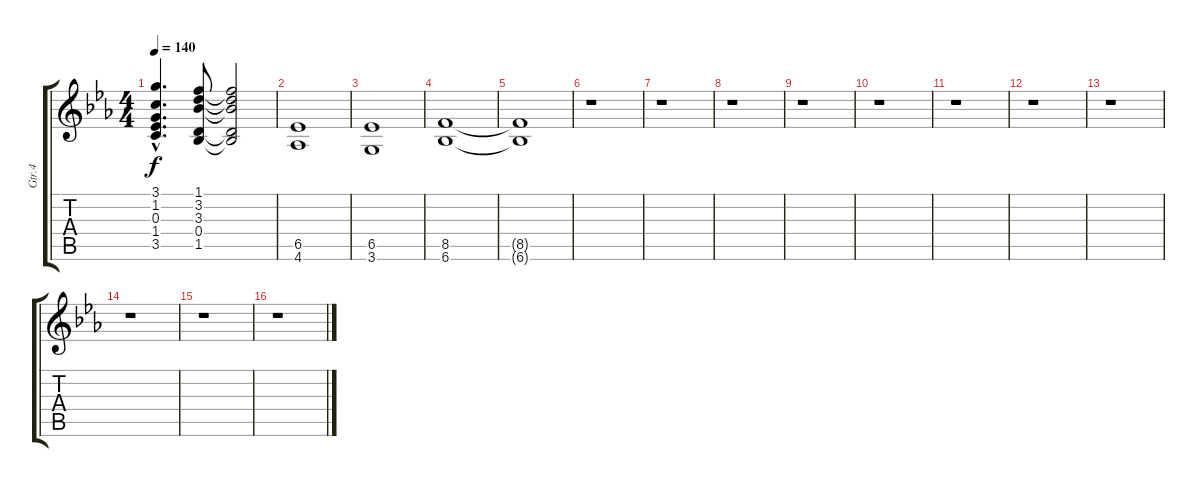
\track ("Gtr.4" "Gtr.4") {instrument overdrivenguitar}
\staff {score tabs}
\tuning (E4 B3 G3 D3 A2 E2) {hide}
\ts (4 4)
\tempo 140
\clef g2
\ks eb
(3.1{hac} 1.2{hac} 0.3{hac} 1.4{hac} 3.5{hac}).4{d dy f} (1.1 3.2 3.3 0.4 1.5).8 (1.1{t} 3.2{t} 3.3{t} 0.4{t} 1.5{t}).2 |
(6.5 4.6).1 |
(6.5 3.6).1 |
(8.5 6.6).1 |
(8.5{t} 6.6{t}).1 |
r.1 |
r.1 |
r.1 |
r.1 |
r.1 |
r.1 |
r.1 |
r.1 |
r.1 |
r.1 |
r.1
